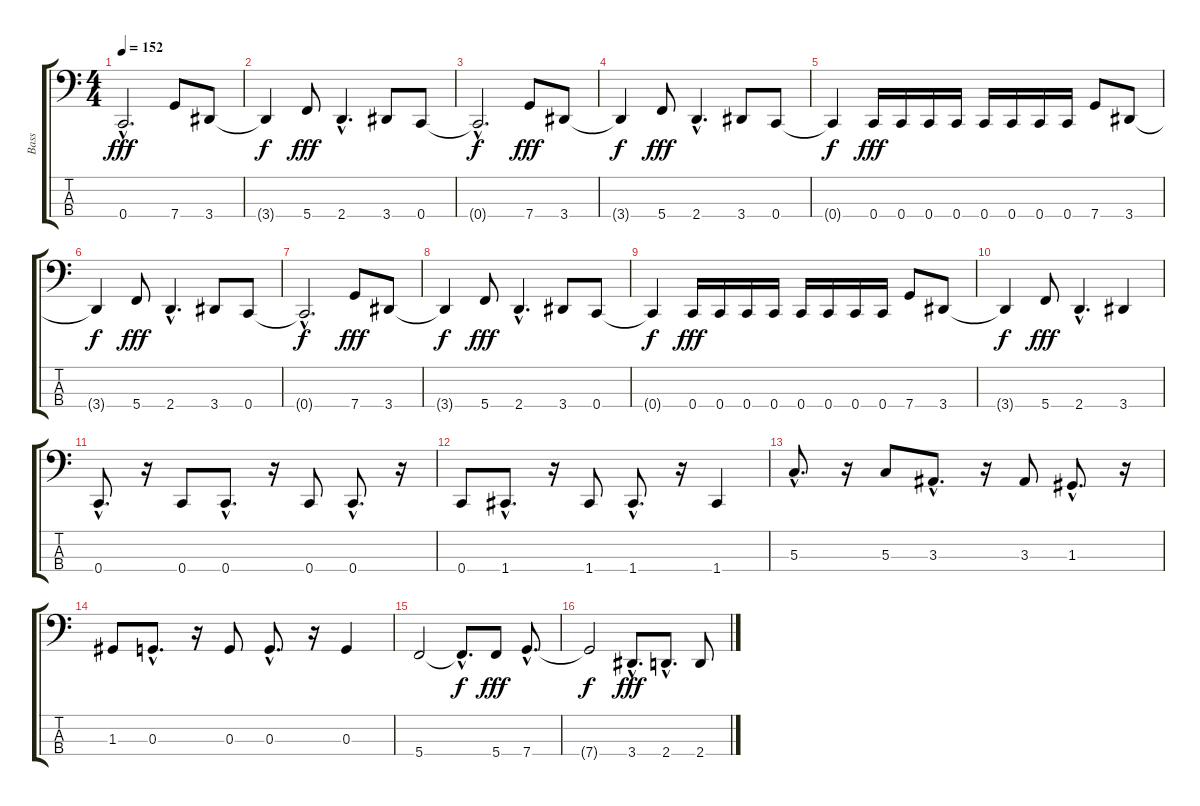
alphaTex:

\track ("Bass" "Bass") {instrument electricbassfinger}
\staff {score tabs}
\tuning (F2 C2 G1 C1) {hide}
\ts (4 4)
\tempo 152
\clef f4
\ks c
0.4{hac}.2{d dy fff instrument electricbassfinger} 7.4.8 3.4.8 |
3.4{t}.4{dy f} 5.4.8{dy fff} 2.4{hac}.4{d} 3.4.8 0.4.8 |
0.4{hac t}.2{d dy f} 7.4.8{dy fff} 3.4.8 |
3.4{t}.4{dy f} 5.4.8{dy fff} 2.4{hac}.4{d} 3.4.8 0.4.8 |
0.4{t}.4{dy f} 0.4.16{dy fff} 0.4.16 0.4.16 0.4.16 0.4.16 0.4.16 0.4.16 0.4.16 7.4.8 3.4.8 |
3.4{t}.4{dy f} 5.4.8{dy fff} 2.4{hac}.4{d} 3.4.8 0.4.8 |
0.4{hac t}.2{d dy f} 7.4.8{dy fff} 3.4.8 |
3.4{t}.4{dy f} 5.4.8{dy fff} 2.4{hac}.4{d} 3.4.8 0.4.8 |
0.4{t}.4{dy f} 0.4.16{dy fff} 0.4.16 0.4.16 0.4.16 0.4.16 0.4.16 0.4.16 0.4.16 7.4.8 3.4.8 |
3.4{t}.4{dy f} 5.4.8{dy fff} 2.4{hac}.4{d} 3.4.4 |
0.4{hac}.8{d} r.16 0.4.8 0.4{hac}.8{d} r.16 0.4.8 0.4{hac}.8{d} r.16 |
0.4.8 1.4{hac}.8{d} r.16 1.4.8 1.4{hac}.8{d} r.16 1.4.4 |
5.3{hac}.8{d} r.16 5.3.8 3.3{hac}.8{d} r.16 3.3.8 1.3{hac}.8{d} r.16 |
1.3.8 0.3{hac}.8{d} r.16 0.3.8 0.3{hac}.8{d} r.16 0.3.4 |
5.4.2 5.4{hac t}.8{d dy f} 5.4.8{dy fff} 7.4{hac}.8{d} |
7.4{t}.2{dy f} 3.4{hac}.8{d dy fff} 2.4{hac}.8{d} 2.4.8
